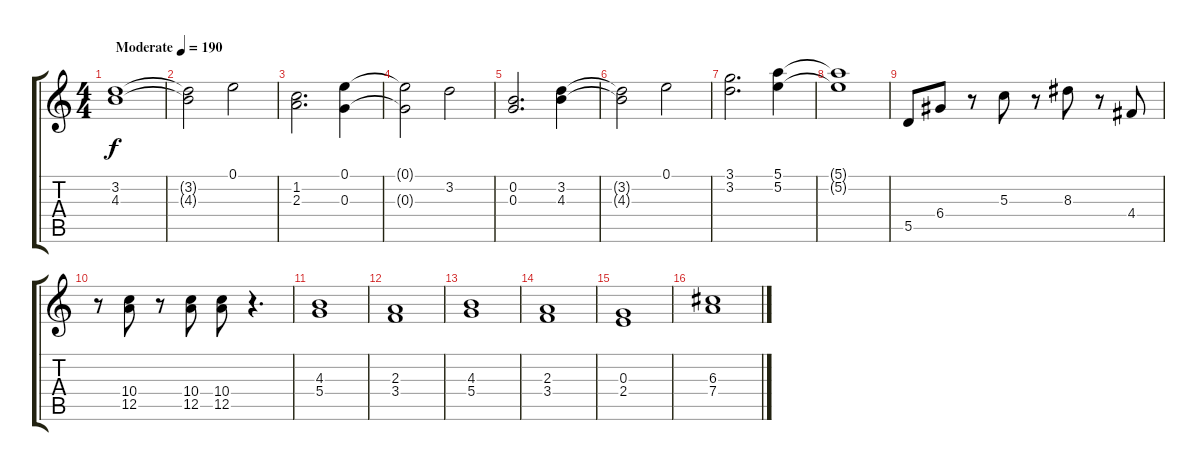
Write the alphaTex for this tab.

\track "" {instrument acousticguitarnylon}
\staff {score tabs}
\tuning (E4 B3 G3 D3 A2 E2) {hide}
\ts (4 4)
\tempo (190 "Moderate")
\clef g2
\ks c
(3.2 4.3).1{dy f instrument acousticguitarnylon} |
(3.2{t} 4.3{t}).2 0.1.2 |
(1.2 2.3).2{d} (0.1 0.3).4 |
(0.1{t} 0.3{t}).2 3.2.2 |
(0.2 0.3).2{d} (3.2 4.3).4 |
(3.2{t} 4.3{t}).2 0.1.2 |
(3.1 3.2).2{d} (5.1 5.2).4 |
(5.1{t} 5.2{t}).1 |
5.5.8 6.4.8 r.8 5.3.8 r.8 8.3.8 r.8 4.4.8 |
r.8 (10.4 12.5).8 r.8 (10.4 12.5).8 (10.4 12.5).8 r.4{d} |
(4.3 5.4).1 |
(2.3 3.4).1 |
(4.3 5.4).1 |
(2.3 3.4).1 |
(0.3 2.4).1 |
(6.3 7.4).1
